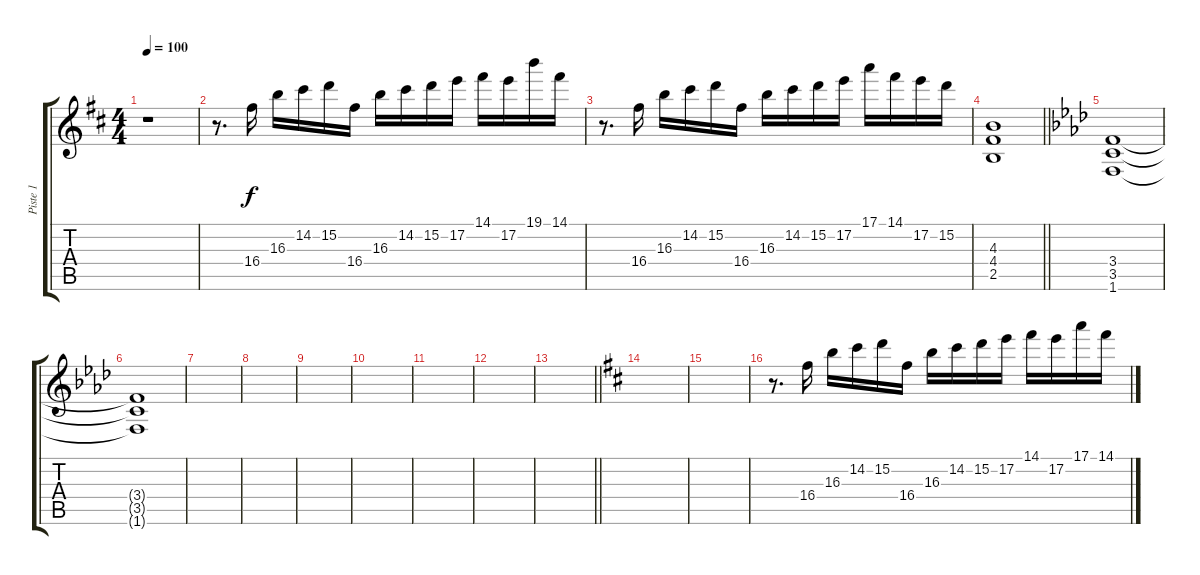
\track ("Piste 1" "Piste 1") {instrument acousticguitarsteel}
\staff {score tabs}
\tuning (E4 B3 G3 D3 A2 E2) {hide}
\ts (4 4)
\tempo 100
\clef g2
\ks d
r.1{dy f} |
r.8{d} 16.4.16 16.3.16 14.2.16 15.2.16 16.4.16 16.3.16 14.2.16 15.2.16 17.2.16 14.1.16 17.2.16 19.1.16 14.1.16 |
r.8{d} 16.4.16 16.3.16 14.2.16 15.2.16 16.4.16 16.3.16 14.2.16 15.2.16 17.2.16 17.1.16 14.1.16 17.2.16 15.2.16 |
\barLineRight lightlight
(4.3 4.4 2.5).1 |
\ks ab
(3.4 3.5 1.6).1 |
(3.4{t} 3.5{t} 1.6{t}).1 |
|
|
|
|
|
|
\barLineRight lightlight
|
\ks d
|
|
r.8{d} 16.4.16 16.3.16 14.2.16 15.2.16 16.4.16 16.3.16 14.2.16 15.2.16 17.2.16 14.1.16 17.2.16 17.1.16 14.1.16
